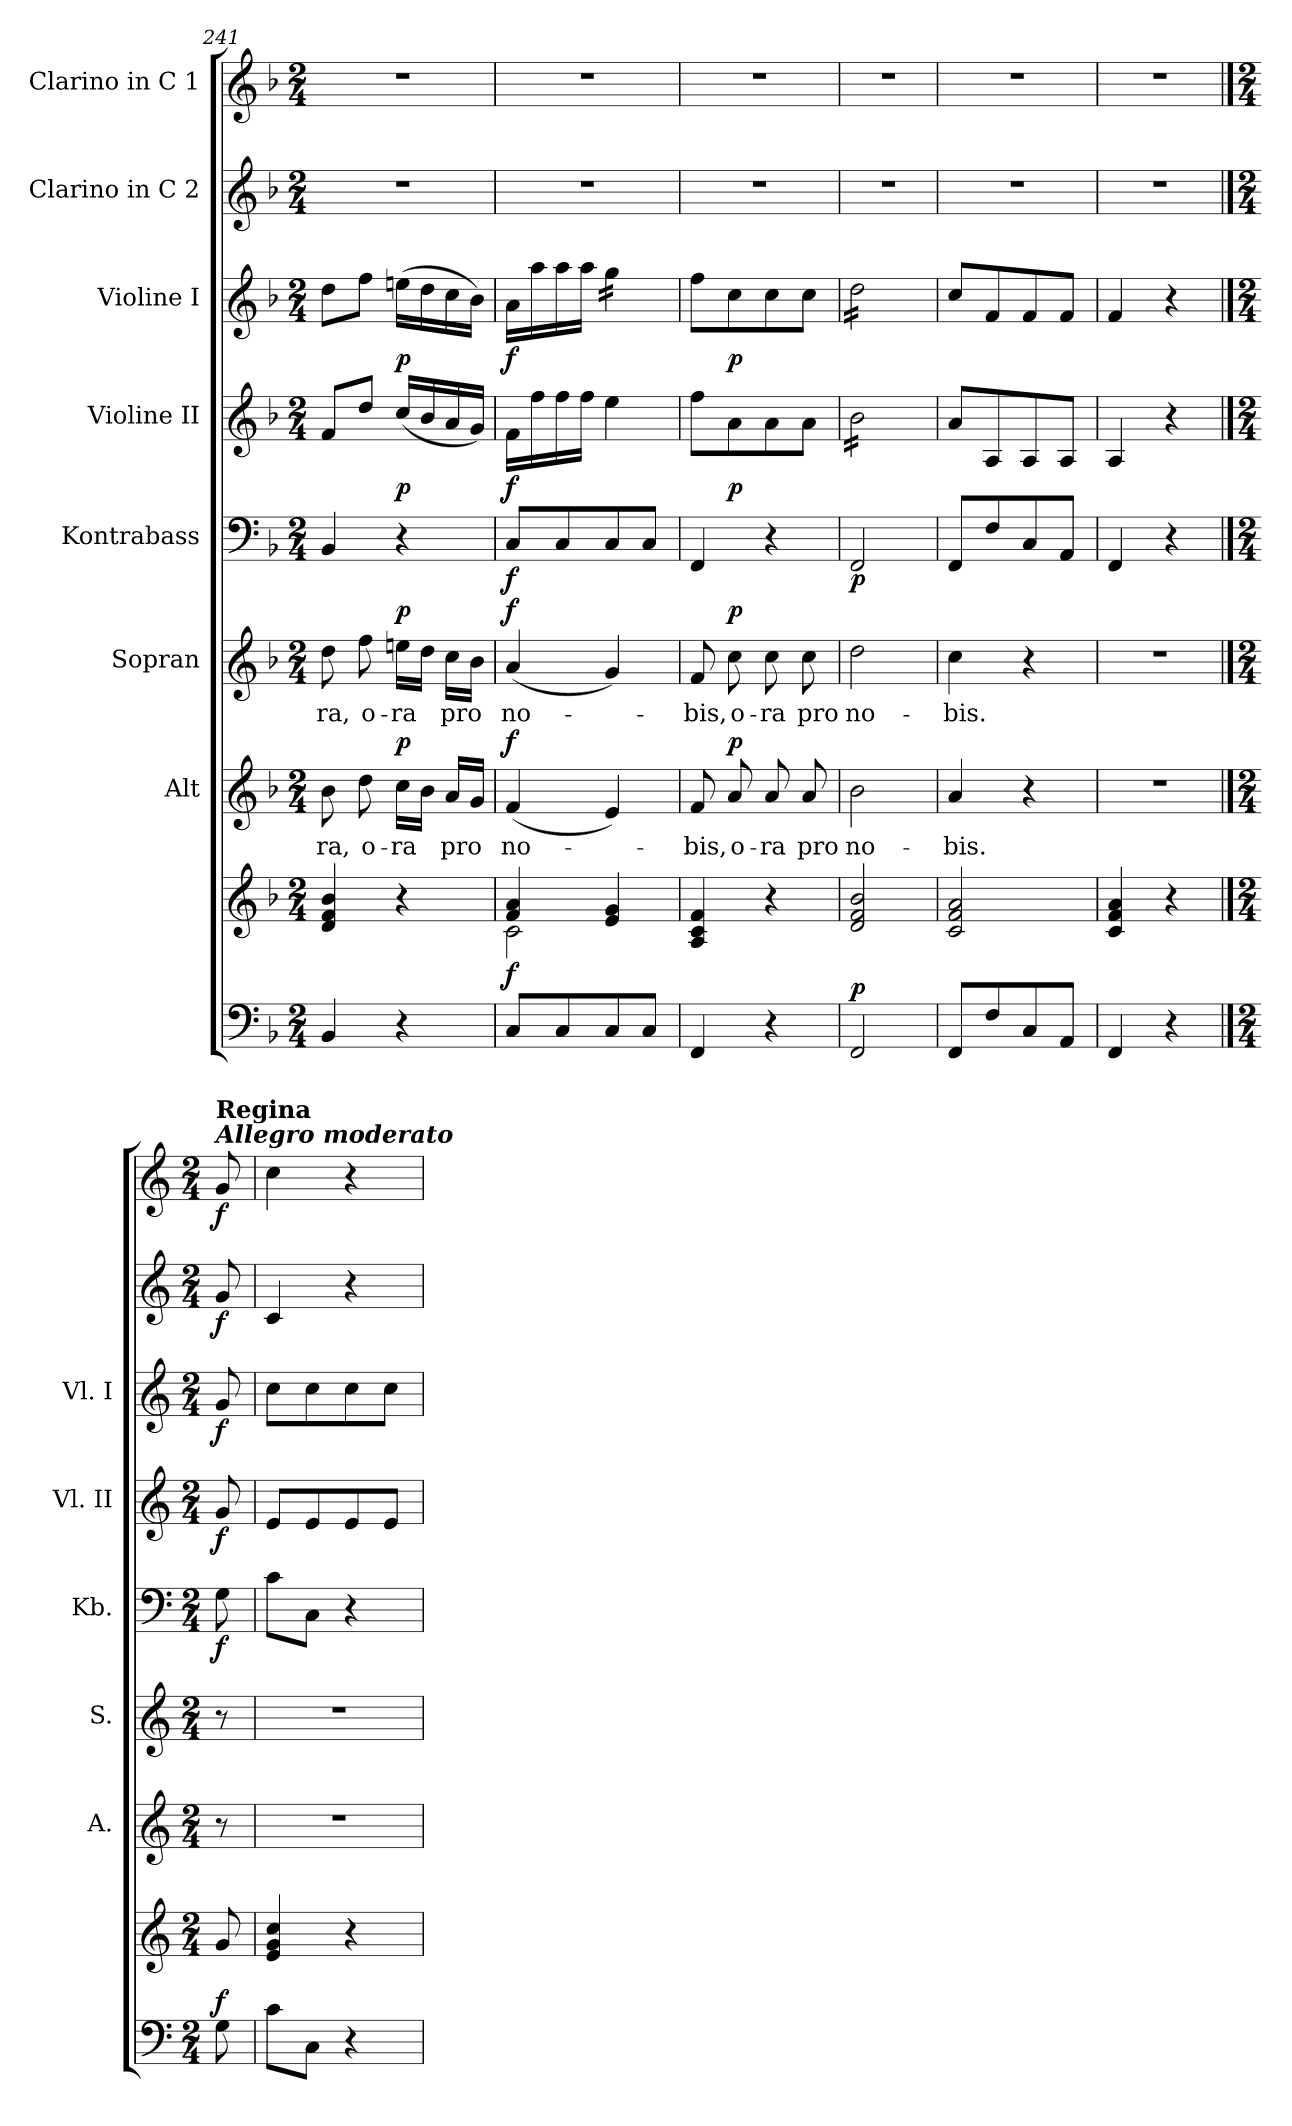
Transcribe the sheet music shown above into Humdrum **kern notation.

**kern	**kern	**dynam	**kern	**text	**dynam	**kern	**text	**dynam	**kern	**dynam	**kern	**dynam	**kern	**dynam	**kern	**dynam	**kern	**dynam
*part8	*part8	*part8	*part7	*part7	*part7	*part6	*part6	*part6	*part5	*part5	*part4	*part4	*part3	*part3	*part2	*part2	*part1	*part1
*staff9	*staff8	*staff8/9	*staff7	*staff7	*staff7	*staff6	*staff6	*staff6	*staff5	*staff5	*staff4	*staff4	*staff3	*staff3	*staff2	*staff2	*staff1	*staff1
*	*	*	*I"Alt	*	*	*I"Sopran	*	*	*I"Kontrabass	*	*I"Violine II	*	*I"Violine I	*	*I"Clarino in C 2	*	*I"Clarino in C 1	*
*	*	*	*I'A.	*	*	*I'S.	*	*	*I'Kb.	*	*I'Vl. II	*	*I'Vl. I	*	*	*	*	*
*clefF4	*clefG2	*	*clefG2	*	*	*clefG2	*	*	*clefF4	*	*clefG2	*	*clefG2	*	*clefG2	*	*clefG2	*
*	*	*	*	*	*	*	*	*	*ITrd7c12	*	*	*	*	*	*	*	*	*
*k[b-]	*k[b-]	*	*k[b-]	*	*	*k[b-]	*	*	*k[b-]	*	*k[b-]	*	*k[b-]	*	*k[b-]	*	*k[b-]	*
*F:	*F:	*	*F:	*	*	*F:	*	*	*F:	*	*F:	*	*F:	*	*F:	*	*F:	*
*M2/4	*M2/4	*	*M2/4	*	*	*M2/4	*	*	*M2/4	*	*M2/4	*	*M2/4	*	*M2/4	*	*M2/4	*
=241	=241	=241	=241	=241	=241	=241	=241	=241	=241	=241	=241	=241	=241	=241	=241	=241	=241	=241
!	!	!	!	!LO:LY:b	!	!	!LO:LY:b	!	!	!	!	!	!	!	!	!	!	!
4BB-/	4d/ 4f/ 4b-/	.	8b-\	-ra,	.	8dd\	-ra,	.	4BBB-/	.	8f/L	.	8dd\L	.	2r	.	2r	.
!	!	!	!	!LO:LY:b	!	!	!LO:LY:b	!	!	!	!	!	!	!	!	!	!	!
.	.	.	8dd\	o-	.	8ff\	o-	.	.	.	8dd/J	.	8ff\J	.	.	.	.	.
!	!	!	!	!LO:LY:b	!LO:DY:a	!	!LO:LY:b	!LO:DY:a	!	!	!	!LO:DY:b	!	!LO:DY:b	!	!	!	!
4r	4r	.	16cc\LL	-ra	p	16een\LL	-ra	p	4r	.	(<16cc/LL	p	(>16een\LL	p	.	.	.	.
.	.	.	16b-\JJ	.	.	16dd\JJ	.	.	.	.	16b-/	.	16dd\	.	.	.	.	.
!	!	!	!	!LO:LY:b	!	!	!LO:LY:b	!	!	!	!	!	!	!	!	!	!	!
.	.	.	16a/LL	pro	.	16cc\LL	pro	.	.	.	16a/	.	16cc\	.	.	.	.	.
.	.	.	16g/JJ	.	.	16b-\JJ	.	.	.	.	16g/JJ)	.	16b-\JJ)	.	.	.	.	.
=242	=242	=242	=242	=242	=242	=242	=242	=242	=242	=242	=242	=242	=242	=242	=242	=242	=242	=242
*	*^	*	*	*	*	*	*	*	*	*	*	*	*	*	*	*	*	*
!	!	!	!LO:DY:a=2	!	!LO:LY:b	!LO:DY:a	!	!LO:LY:b	!LO:DY:a	!	!LO:DY:b	!	!LO:DY:b	!	!LO:DY:b	!	!	!	!
8C/L	4f/ 4a/	2c\	f	(<4f/	no-	f	(<4a/	no-	f	8CC/L	f	16f\LL	f	16a\LL	f	2r	.	2r	.
.	.	.	.	.	.	.	.	.	.	.	.	16ff\	.	16aa\	.	.	.	.	.
8C/	.	.	.	.	.	.	.	.	.	8CC/	.	16ff\	.	16aa\	.	.	.	.	.
.	.	.	.	.	.	.	.	.	.	.	.	16ff\JJ	.	16aa\JJ	.	.	.	.	.
*	*	*	*	*	*	*	*	*	*	*	*	*	*	*tremolo	*	*	*	*	*
8C/	4e/ 4g/	.	.	4e/)	.	.	4g/)	.	.	8CC/	.	4ee\	.	16gg\LL	.	.	.	.	.
.	.	.	.	.	.	.	.	.	.	.	.	.	.	16gg\	.	.	.	.	.
8C/J	.	.	.	.	.	.	.	.	.	8CC/J	.	.	.	16gg\	.	.	.	.	.
.	.	.	.	.	.	.	.	.	.	.	.	.	.	16gg\JJ	.	.	.	.	.
*	*	*	*	*	*	*	*	*	*	*	*	*	*	*Xtremolo	*	*	*	*	*
*	*v	*v	*	*	*	*	*	*	*	*	*	*	*	*	*	*	*	*	*
=243	=243	=243	=243	=243	=243	=243	=243	=243	=243	=243	=243	=243	=243	=243	=243	=243	=243	=243
!	!	!	!	!LO:LY:b	!	!	!LO:LY:b	!	!	!	!	!	!	!	!	!	!	!
4FF/	4A/ 4c/ 4f/	.	8f/	-bis,	.	8f/	-bis,	.	4FFF/	.	8ff\L	.	8ff\L	.	2r	.	2r	.
!	!	!	!	!LO:LY:b	!LO:DY:a	!	!LO:LY:b	!LO:DY:a	!	!	!	!LO:DY:b	!	!LO:DY:b	!	!	!	!
.	.	.	8a/	o-	p	8cc\	o-	p	.	.	8a\	p	8cc\	p	.	.	.	.
!	!	!	!	!LO:LY:b	!	!	!LO:LY:b	!	!	!	!	!	!	!	!	!	!	!
4r	4r	.	8a/	-ra	.	8cc\	-ra	.	4r	.	8a\	.	8cc\	.	.	.	.	.
!	!	!	!	!LO:LY:b	!	!	!LO:LY:b	!	!	!	!	!	!	!	!	!	!	!
.	.	.	8a/	pro	.	8cc\	pro	.	.	.	8a\J	.	8cc\J	.	.	.	.	.
=244	=244	=244	=244	=244	=244	=244	=244	=244	=244	=244	=244	=244	=244	=244	=244	=244	=244	=244
!	!	!LO:DY:a=2	!	!LO:LY:b	!	!	!LO:LY:b	!	!	!LO:DY:b	!	!	!	!	!	!	!	!
*	*	*	*	*	*	*	*	*	*	*	*tremolo	*	*	*	*	*	*	*
*	*	*	*	*	*	*	*	*	*	*	*	*	*tremolo	*	*	*	*	*
2FF/	2d/ 2f/ 2b-/	p	2b-\	no-	.	2dd\	no-	.	2FFF/	p	16b-\LL	.	16dd\LL	.	2r	.	2r	.
.	.	.	.	.	.	.	.	.	.	.	16b-\	.	16dd\	.	.	.	.	.
.	.	.	.	.	.	.	.	.	.	.	16b-\	.	16dd\	.	.	.	.	.
.	.	.	.	.	.	.	.	.	.	.	16b-\	.	16dd\	.	.	.	.	.
.	.	.	.	.	.	.	.	.	.	.	16b-\	.	16dd\	.	.	.	.	.
.	.	.	.	.	.	.	.	.	.	.	16b-\	.	16dd\	.	.	.	.	.
.	.	.	.	.	.	.	.	.	.	.	16b-\	.	16dd\	.	.	.	.	.
.	.	.	.	.	.	.	.	.	.	.	16b-\JJ	.	16dd\JJ	.	.	.	.	.
*	*	*	*	*	*	*	*	*	*	*	*	*	*Xtremolo	*	*	*	*	*
*	*	*	*	*	*	*	*	*	*	*	*Xtremolo	*	*	*	*	*	*	*
=245	=245	=245	=245	=245	=245	=245	=245	=245	=245	=245	=245	=245	=245	=245	=245	=245	=245	=245
!	!	!	!	!LO:LY:b	!	!	!LO:LY:b	!	!	!	!	!	!	!	!	!	!	!
8FF/L	2c/ 2f/ 2a/	.	4a/	-bis.	.	4cc\	-bis.	.	8FFF/L	.	8a/L	.	8cc/L	.	2r	.	2r	.
8F/	.	.	.	.	.	.	.	.	8FF/	.	8A/	.	8f/	.	.	.	.	.
8C/	.	.	4r	.	.	4r	.	.	8CC/	.	8A/	.	8f/	.	.	.	.	.
8AA/J	.	.	.	.	.	.	.	.	8AAA/J	.	8A/J	.	8f/J	.	.	.	.	.
=246	=246	=246	=246	=246	=246	=246	=246	=246	=246	=246	=246	=246	=246	=246	=246	=246	=246	=246
4FF/	4c/ 4f/ 4a/	.	2r	.	.	2r	.	.	4FFF/	.	4A/	.	4f/	.	2r	.	2r	.
4r	4r	.	.	.	.	.	.	.	4r	.	4r	.	4r	.	.	.	.	.
!!LO:LB:g=z
==246X1	==246X1	==246X1	==246X1	==246X1	==246X1	==246X1	==246X1	==246X1	==246X1	==246X1	==246X1	==246X1	==246X1	==246X1	==246X1	==246X1	==246X1	==246X1
*k[]	*k[]	*	*k[]	*	*	*k[]	*	*	*k[]	*	*k[]	*	*k[]	*	*k[]	*	*k[]	*
*C:	*C:	*	*C:	*	*	*C:	*	*	*C:	*	*C:	*	*C:	*	*C:	*	*C:	*
*M2/4	*M2/4	*	*M2/4	*	*	*M2/4	*	*	*M2/4	*	*M2/4	*	*M2/4	*	*M2/4	*	*M2/4	*
!	!	!	!	!	!	!	!	!	!	!	!	!	!	!	!	!	!LO:TX:a:Bi:t=Allegro moderato	!
!	!	!	!	!	!	!	!	!	!	!	!	!	!	!	!	!	!LO:TX:a:B:t=Regina	!
!	!	!LO:DY:a=2	!	!	!	!	!	!	!	!LO:DY:b	!	!LO:DY:b	!	!LO:DY:b	!	!LO:DY:b	!	!LO:DY:b
8G\	8g/	f	8r	.	.	8r	.	.	8GG\	f	8g/	f	8g/	f	8g/	f	8g/	f
=247	=247	=247	=247	=247	=247	=247	=247	=247	=247	=247	=247	=247	=247	=247	=247	=247	=247	=247
8c\L	4e/ 4g/ 4cc/	.	2r	.	.	2r	.	.	8C\L	.	8e/L	.	8cc\L	.	4c/	.	4cc\	.
8C\J	.	.	.	.	.	.	.	.	8CC\J	.	8e/	.	8cc\	.	.	.	.	.
4r	4r	.	.	.	.	.	.	.	4r	.	8e/	.	8cc\	.	4r	.	4r	.
.	.	.	.	.	.	.	.	.	.	.	8e/J	.	8cc\J	.	.	.	.	.
=	=	=	=	=	=	=	=	=	=	=	=	=	=	=	=	=	=	=
*-	*-	*-	*-	*-	*-	*-	*-	*-	*-	*-	*-	*-	*-	*-	*-	*-	*-	*-
